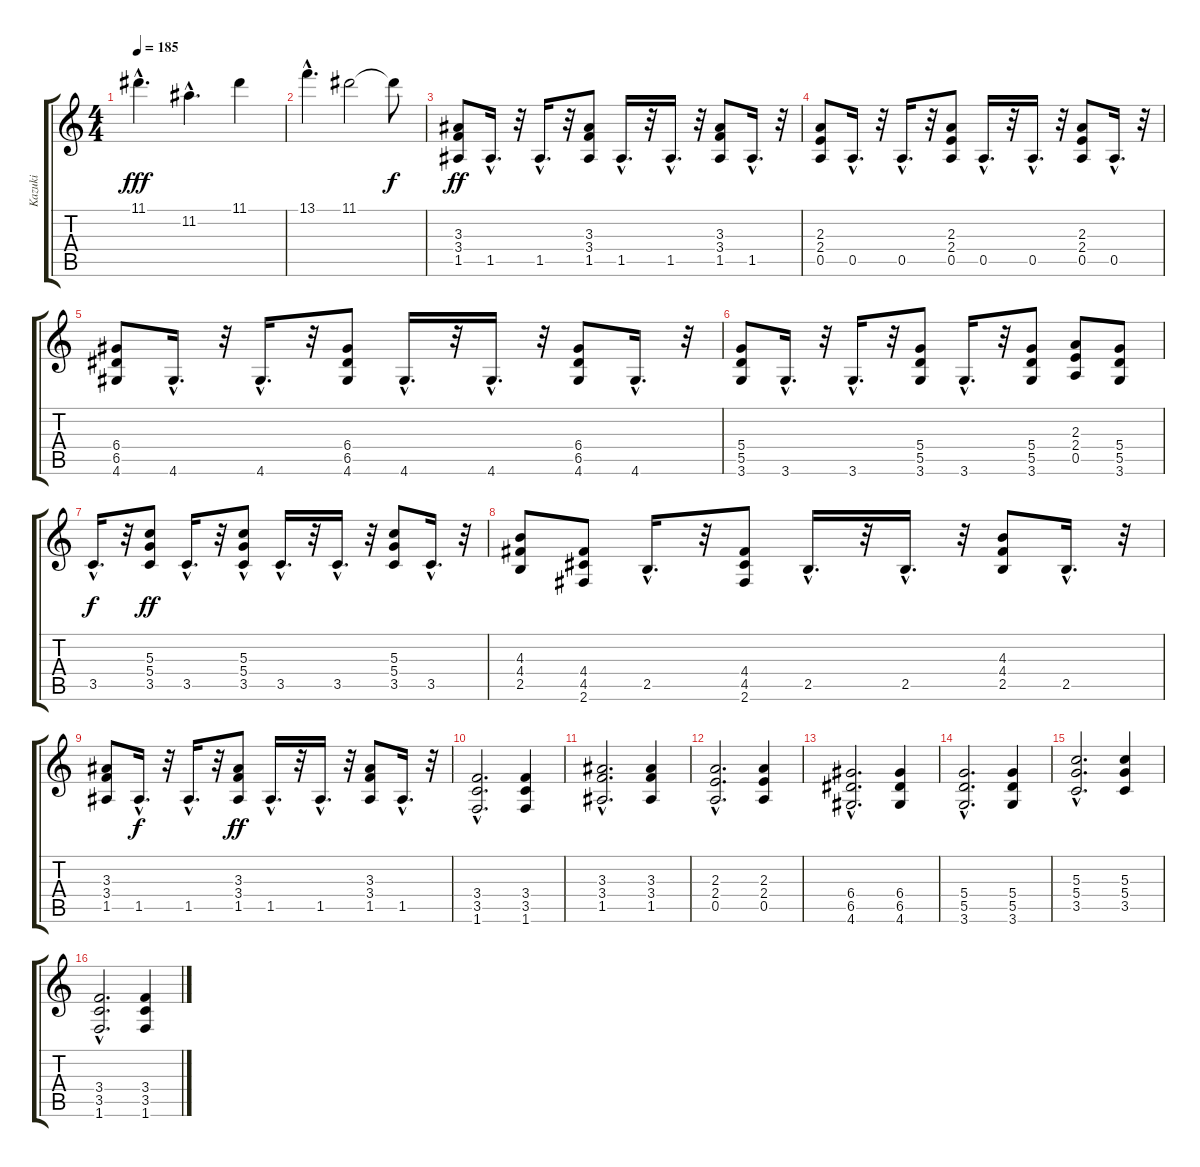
\track ("Kazuki" "Kazuki") {instrument overdrivenguitar}
\staff {score tabs}
\tuning (E4 B3 G3 D3 A2 E2) {hide}
\ts (4 4)
\tempo 185
\clef g2
\ks c
11.1{hac}.4{d dy fff} 11.2{hac}.4{d} 11.1.4 |
13.1{hac}.4{d} 11.1.2 11.1{t}.8{dy f} |
(3.3 3.4 1.5).8{dy ff instrument distortionguitar} 1.5{hac}.16{d} r.32 1.5{hac}.16{d} r.32 (3.3 3.4 1.5).8 1.5{hac}.16{d} r.32 1.5{hac}.16{d} r.32 (3.3 3.4 1.5).8 1.5{hac}.16{d} r.32 |
(2.3 2.4 0.5).8 0.5{hac}.16{d} r.32 0.5{hac}.16{d} r.32 (2.3 2.4 0.5).8 0.5{hac}.16{d} r.32 0.5{hac}.16{d} r.32 (2.3 2.4 0.5).8 0.5{hac}.16{d} r.32 |
(6.4 6.5 4.6).8 4.6{hac}.16{d} r.32 4.6{hac}.16{d} r.32 (6.4 6.5 4.6).8 4.6{hac}.16{d} r.32 4.6{hac}.16{d} r.32 (6.4 6.5 4.6).8 4.6{hac}.16{d} r.32 |
(5.4 5.5 3.6).8 3.6{hac}.16{d} r.32 3.6{hac}.16{d} r.32 (5.4 5.5 3.6).8 3.6{hac}.16{d} r.32 (5.4 5.5 3.6).8 (2.3 2.4 0.5).8 (5.4 5.5 3.6).8 |
3.5{hac}.16{d dy f} r.32 (5.3 5.4 3.5).8{dy ff} 3.5{hac}.16{d} r.32 (5.3{hac} 5.4{hac} 3.5).8 3.5{hac}.16{d} r.32 3.5{hac}.16{d} r.32 (5.3 5.4 3.5).8 3.5{hac}.16{d} r.32 |
(4.3 4.4 2.5).8 (4.4 4.5 2.6).8 2.5{hac}.16{d} r.32 (4.4 4.5 2.6).8 2.5{hac}.16{d} r.32 2.5{hac}.16{d} r.32 (4.3 4.4 2.5).8 2.5{hac}.16{d} r.32 |
(3.3 3.4 1.5).8 1.5{hac}.16{d dy f} r.32 1.5{hac}.16{d} r.32 (3.3 3.4 1.5).8{dy ff} 1.5{hac}.16{d} r.32 1.5{hac}.16{d} r.32 (3.3 3.4 1.5).8 1.5{hac}.16{d} r.32 |
(3.4{hac} 3.5{hac} 1.6{hac}).2{d} (3.4 3.5 1.6).4 |
(3.3{hac} 3.4{hac} 1.5{hac}).2{d} (3.3 3.4 1.5).4 |
(2.3{hac} 2.4{hac} 0.5{hac}).2{d} (2.3 2.4 0.5).4 |
(6.4{hac} 6.5{hac} 4.6{hac}).2{d} (6.4 6.5 4.6).4 |
(5.4{hac} 5.5{hac} 3.6{hac}).2{d} (5.4 5.5 3.6).4 |
(5.3{hac} 5.4{hac} 3.5{hac}).2{d} (5.3 5.4 3.5).4 |
(3.4{hac} 3.5{hac} 1.6{hac}).2{d} (3.4 3.5 1.6).4
